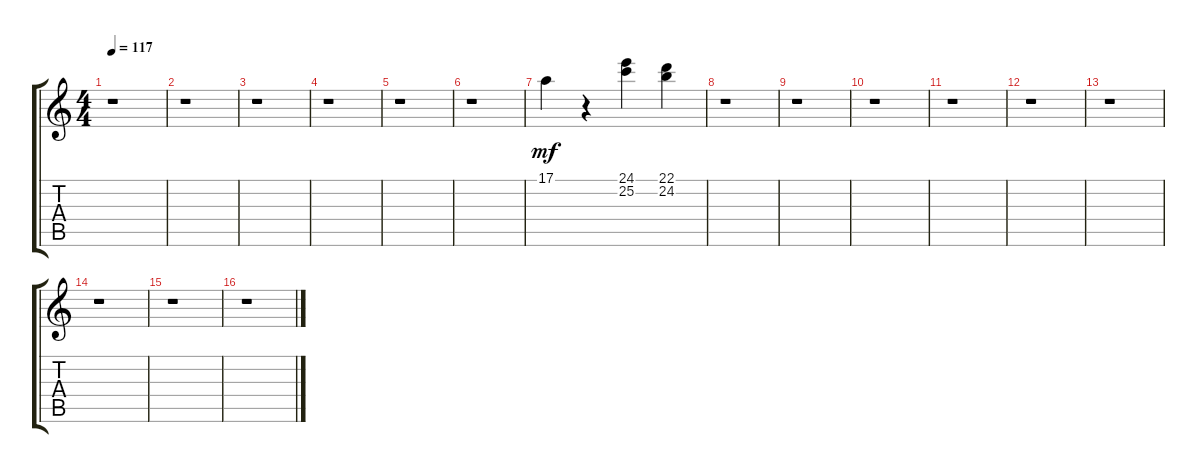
\track "" {instrument pad4choir}
\staff {score tabs}
\tuning (E4 B3 G3 D3 A2 E2) {hide}
\ts (4 4)
\tempo 117
\clef g2
\ks c
r.1{dy mf} |
r.1 |
r.1 |
r.1 |
r.1 |
r.1 |
17.1.4 r.4 (24.1 25.2).4 (22.1 24.2).4 |
r.1 |
r.1 |
r.1 |
r.1 |
r.1 |
r.1 |
r.1 |
r.1 |
r.1
